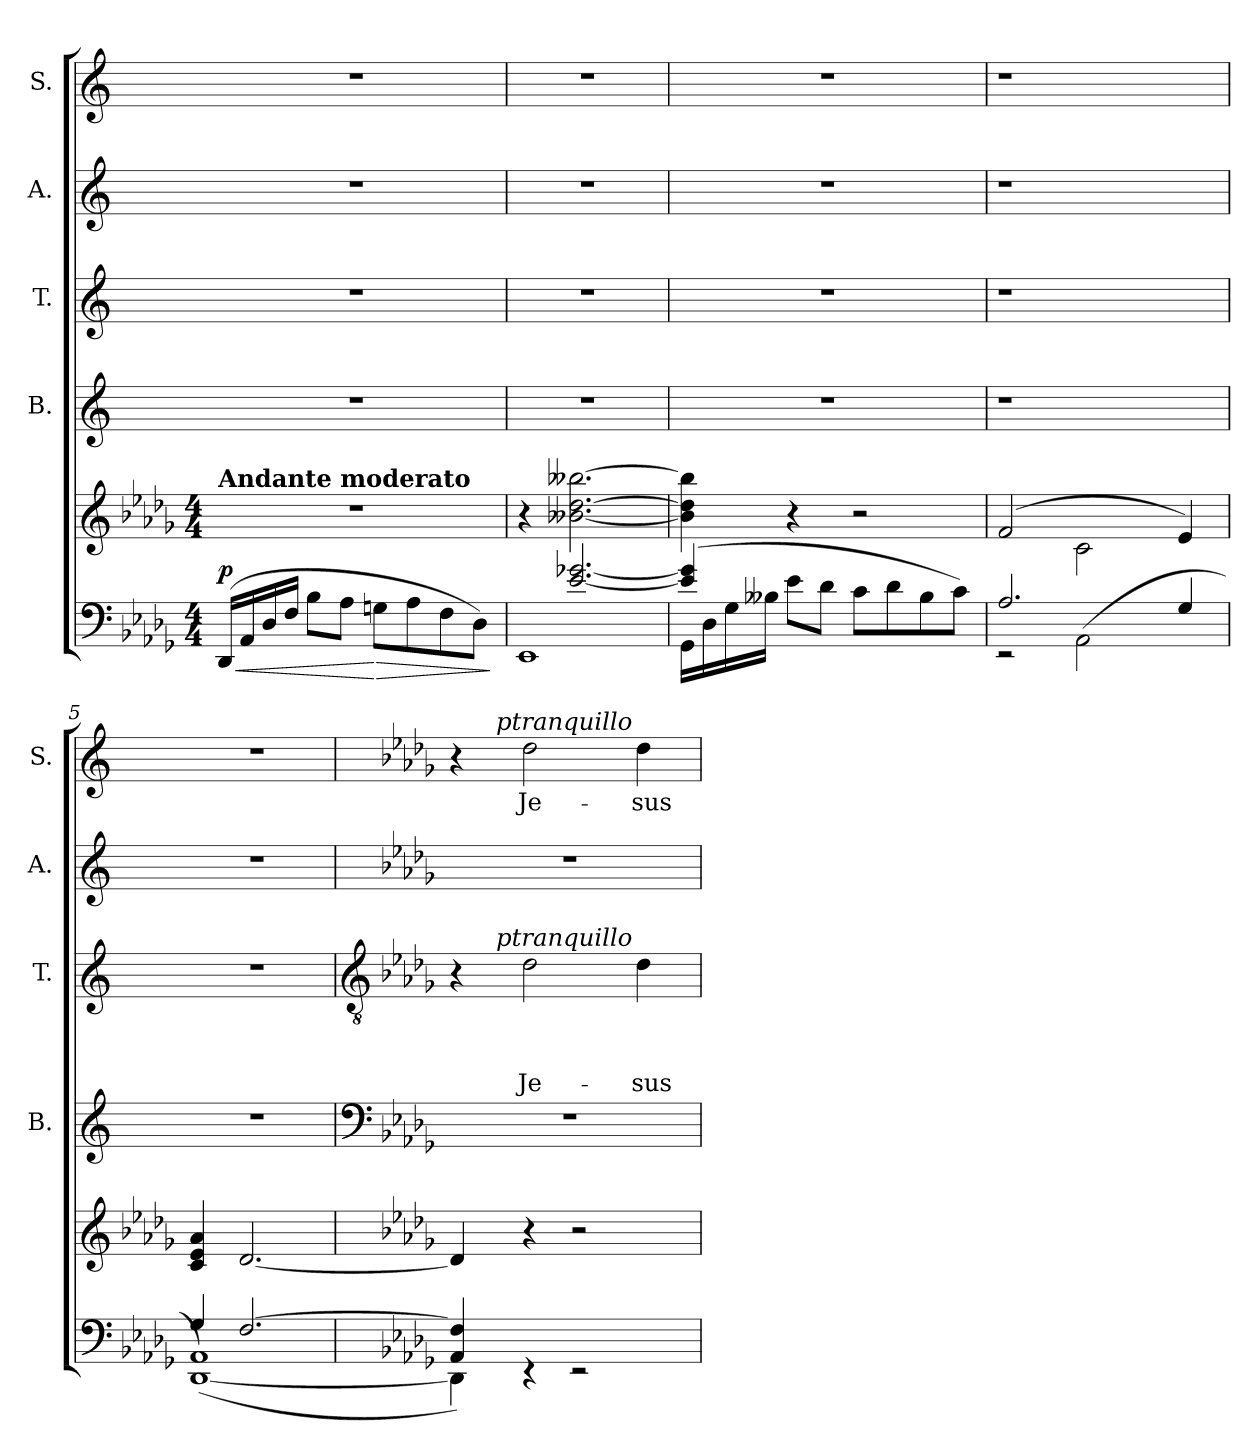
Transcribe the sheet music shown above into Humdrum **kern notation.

**kern	**dynam	**kern	**kern	**kern	**text	**text	**text	**kern	**kern	**text
*part6	*part6	*part5	*part4	*part3	*part3	*part3	*part3	*part2	*part1	*part1
*staff6	*staff6	*staff5	*staff4	*staff3	*staff3	*staff3	*staff3	*staff2	*staff1	*staff1
*	*	*	*I"B.	*I"T.	*	*	*	*I"A.	*I"S.	*
*	*	*	*I'B.	*I'T.	*	*	*	*I'A.	*I'S.	*
*clefF4	*	*clefG2	*clefG2	*clefG2	*	*	*	*clefG2	*clefG2	*
*k[b-e-a-d-g-]	*	*k[b-e-a-d-g-]	*k[]	*k[]	*	*	*	*k[]	*k[]	*
*D-:	*	*D-:	*C:	*C:	*	*	*	*C:	*C:	*
*M4/4	*	*M4/4	*	*	*	*	*	*	*	*
=1	=1	=1	=1	=1	=1	=1	=1	=1	=1	=1
!	!	!LO:TX:a:B:t=Andante moderato	!	!	!	!	!	!	!	!
!	!LO:HP:b	!	!	!	!	!	!	!	!	!
!	!LO:DY:n=1:a	!	!	!	!	!	!	!	!	!
(>16DD-/LL	< p	1r	1r	1r	.	.	.	1r	1r	.
16AA-/	.	.	.	.	.	.	.	.	.	.
16D-/	.	.	.	.	.	.	.	.	.	.
16F/JJ	.	.	.	.	.	.	.	.	.	.
8B-\L	.	.	.	.	.	.	.	.	.	.
8A-\J	.	.	.	.	.	.	.	.	.	.
!	!LO:HP:n=1:b	!	!	!	!	!	!	!	!	!
8Gn\L	[ >	.	.	.	.	.	.	.	.	.
8A-\	.	.	.	.	.	.	.	.	.	.
8F\	.	.	.	.	.	.	.	.	.	.
8D-\J)	.	.	.	.	.	.	.	.	.	.
.	]	.	.	.	.	.	.	.	.	.
=2	=2	=2	=2	=2	=2	=2	=2	=2	=2	=2
*^	*	*	*	*	*	*	*	*	*	*
1EE-	4ryy	.	4r	1r	1r	.	.	.	1r	1r	.
.	[>2.e-/ [>2.g-X/	.	[<2.b--X\ [>2.dd-\ [>2.bb--X\	.	.	.	.	.	.	.	.
=3	=3	=3	=3	=3	=3	=3	=3	=3	=3	=3	=3
(<4e-/] 4g-/]	16GG-\LL	.	4b--\] 4dd-\] 4bb--\]	1r	1r	.	.	.	1r	1r	.
.	16D-\	.	.	.	.	.	.	.	.	.	.
.	16G-\	.	.	.	.	.	.	.	.	.	.
.	16B--X\JJ	.	.	.	.	.	.	.	.	.	.
2.ryy	8e-\L	.	4r	.	.	.	.	.	.	.	.
.	8d-\J	.	.	.	.	.	.	.	.	.	.
.	8c\L	.	2r	.	.	.	.	.	.	.	.
.	8d-\	.	.	.	.	.	.	.	.	.	.
.	8B--\	.	.	.	.	.	.	.	.	.	.
.	8c\J)	.	.	.	.	.	.	.	.	.	.
=4	=4	=4	=4	=4	=4	=4	=4	=4	=4	=4	=4
2.A-/	2rEE	.	(2f/	1r	1r	.	.	.	1r	1r	.
.	(<2AA-\	.	2c\	.	.	.	.	.	.	.	.
2ryy	.	.	.	.	.	.	.	.	.	.	.
.	4G-/	.	4e-/)	4ryy	4ryy	.	.	.	4ryy	4ryy	.
=5	=5	=5	=5	=5	=5	=5	=5	=5	=5	=5	=5
4G-/	(<[<1DD- 1AA-)	.	4c/ 4e-/ 4a-/	1r	1r	.	.	.	1r	1r	.
[<2.F/	.	.	[<2.d-/	.	.	.	.	.	.	.	.
!!LO:LB:g=z
=6	=6	=6	=6	=6	=6	=6	=6	=6	=6	=6	=6
*	*	*	*	*clefF4	*clefGv2	*	*	*	*	*	*
*	*	*	*	*k[b-e-a-d-g-]	*k[b-e-a-d-g-]	*	*	*	*k[b-e-a-d-g-]	*k[b-e-a-d-g-]	*
*	*	*	*	*D-:	*D-:	*	*	*	*D-:	*D-:	*
*	*	*	*	*	*^	*	*	*	*	*^	*
4AA-/ 4F/])	4DD-\]	.	4d-/]	1r	4r	8ryy	.	.	.	1r	4r	8ryy	.
.	.	.	.	.	.	32ryy	.	.	.	.	.	32ryy	.
!	!	!	!	!	!	!	!	!	!	!	!	!LO:TX:a:i:t=ptranquillo	!
!	!	!	!	!	!	!LO:TX:a:i:t=ptranquillo	!	!	!	!	!	!	!
.	.	.	.	.	.	2ryy	.	.	.	.	.	2ryy	.
!	!	!	!	!	!	!	!	!	!LO:LY:b	!	!	!	!LO:LY:b
4rEE	2.ryy	.	4r	.	2d-\	.	.	.	Je-	.	2dd-\	.	Je-
2rEE	.	.	2r	.	.	.	.	.	.	.	.	.	.
.	.	.	.	.	.	4ryy	.	.	.	.	.	4ryy	.
!	!	!	!	!	!	!	!	!	!LO:LY:b	!	!	!	!LO:LY:b
.	.	.	.	.	4d-\	.	.	.	-sus	.	4dd-\	.	-sus
.	.	.	.	.	.	16.ryy	.	.	.	.	.	16.ryy	.
*v	*v	*	*	*	*v	*v	*	*	*	*	*v	*v	*
=	=	=	=	=	=	=	=	=	=	=
*-	*-	*-	*-	*-	*-	*-	*-	*-	*-	*-
